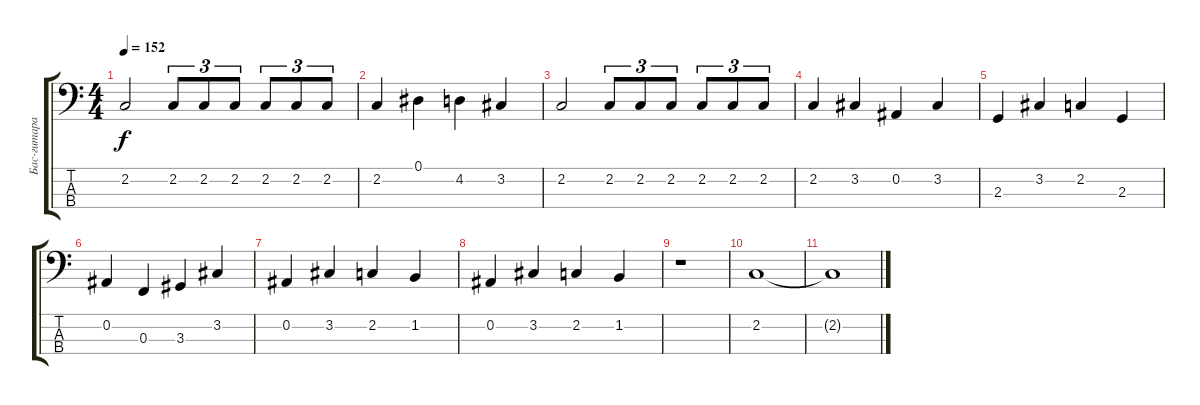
\track ("Бас-гитара" "Бас-гитара") {instrument electricbasspick}
\staff {score tabs}
\tuning (Eb2 Bb1 F1 Bb0) {hide}
\ts (4 4)
\tempo 152
\clef f4
\ks c
2.2.2{dy f} 2.2.8{tu (3 2)} 2.2.8{tu (3 2)} 2.2.8{tu (3 2)} 2.2.8{tu (3 2)} 2.2.8{tu (3 2)} 2.2.8{tu (3 2)} |
2.2.4 0.1.4 4.2.4 3.2.4 |
2.2.2 2.2.8{tu (3 2)} 2.2.8{tu (3 2)} 2.2.8{tu (3 2)} 2.2.8{tu (3 2)} 2.2.8{tu (3 2)} 2.2.8{tu (3 2)} |
2.2.4 3.2.4 0.2.4 3.2.4 |
2.3.4 3.2.4 2.2.4 2.3.4 |
0.2.4 0.3.4 3.3.4 3.2.4 |
0.2.4 3.2.4 2.2.4 1.2.4 |
0.2.4 3.2.4 2.2.4 1.2.4 |
r.1 |
2.2.1 |
2.2{t}.1
